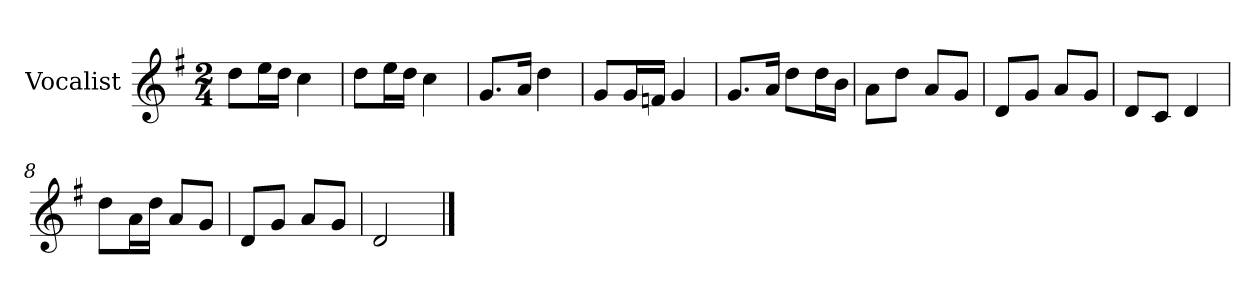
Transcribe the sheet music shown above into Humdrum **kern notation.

**kern
*part1
*staff1
*I"Vocalist
*k[f#]
*G:
*M2/4
=
8ddL
16eeL
16ddJJ
4cc
=1
8ddL
16eeL
16ddJJ
4cc
=2
8.gL
16aJk
4dd
=3
8gL
16gL
16fnJJ
4g
=4
8.gL
16aJk
8ddL
16ddL
16bJJ
=5
8aL
8ddJ
8aL
8gJ
=6
8dL
8gJ
8aL
8gJ
=7
8dL
8cJ
4d
=8
8ddL
16aL
16ddJJ
8aL
8gJ
=9
8dL
8gJ
8aL
8gJ
=10
2d
==
*-
